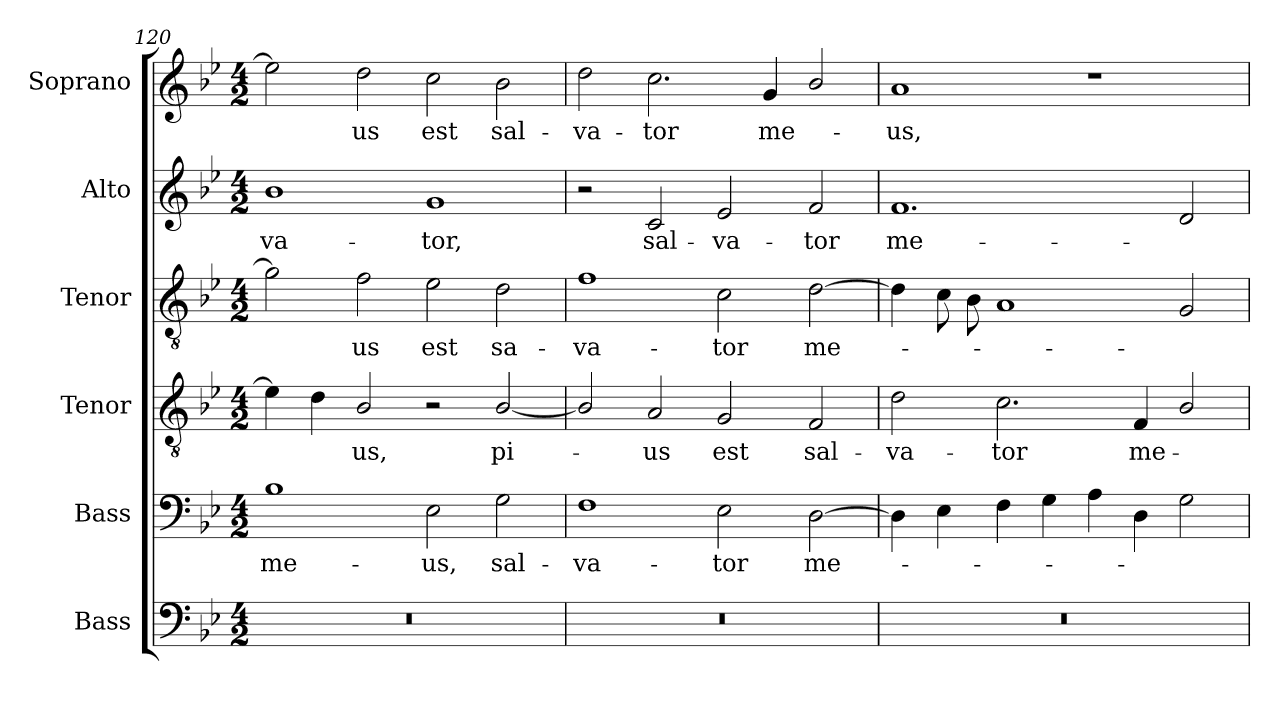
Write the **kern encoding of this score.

**kern	**kern	**text	**kern	**text	**kern	**text	**kern	**text	**kern	**text
*part6	*part5	*part5	*part4	*part4	*part3	*part3	*part2	*part2	*part1	*part1
*staff6	*staff5	*staff5	*staff4	*staff4	*staff3	*staff3	*staff2	*staff2	*staff1	*staff1
*I"Bass	*I"Bass	*	*I"Tenor	*	*I"Tenor	*	*I"Alto	*	*I"Soprano	*
*I'B2.	*I'B1.	*	*I'T2.	*	*I'T1.	*	*I'A.	*	*I'S.	*
*clefF4	*clefF4	*	*clefGv2	*	*clefGv2	*	*clefG2	*	*clefG2	*
*	*	*	*ITrd7c12	*	*ITrd7c12	*	*	*	*	*
*k[b-e-]	*k[b-e-]	*	*k[b-e-]	*	*k[b-e-]	*	*k[b-e-]	*	*k[b-e-]	*
*B-:	*B-:	*	*B-:	*	*B-:	*	*B-:	*	*B-:	*
*M4/2	*M4/2	*	*M4/2	*	*M4/2	*	*M4/2	*	*M4/2	*
=120	=120	=120	=120	=120	=120	=120	=120	=120	=120	=120
!LO:N:vis=1	!	!	!	!	!	!	!	!	!	!
!	!	!LO:LY:b:color=#000000	!	!	!	!	!	!	!	!
!	!	!	!	!	!	!	!	!LO:LY:b:color=#000000	!	!
0r	1B-i	me-	4E-i\]	.	2Gi\]	.	1b-i	-va-	2ee-i\]	.
.	.	.	4Di\	.	.	.	.	.	.	.
!	!	!	!	!LO:LY:b:color=#000000	!	!	!	!	!	!
!	!	!	!	!	!	!LO:LY:b:color=#000000	!	!	!	!
!	!	!	!	!	!	!	!	!	!	!LO:LY:b:color=#000000
.	.	.	2BB-i/	-us,	2Fi\	-us	.	.	2ddi\	-us
!	!	!LO:LY:b:color=#000000	!	!	!	!	!	!	!	!
!	!	!	!	!	!	!LO:LY:b:color=#000000	!	!	!	!
!	!	!	!	!	!	!	!	!LO:LY:b:color=#000000	!	!
!	!	!	!	!	!	!	!	!	!	!LO:LY:b:color=#000000
.	2E-i\	-us,	2r	.	2E-i\	est	1gi	-tor,	2cci\	est
!	!	!LO:LY:b:color=#000000	!	!	!	!	!	!	!	!
!	!	!	!	!LO:LY:b:color=#000000	!	!	!	!	!	!
!	!	!	!	!	!	!LO:LY:b:color=#000000	!	!	!	!
!	!	!	!	!	!	!	!	!	!	!LO:LY:b:color=#000000
.	2Gi\	sal-	[<2BB-i/	pi-	2Di\	sa-	.	.	2b-i\	sal-
=121	=121	=121	=121	=121	=121	=121	=121	=121	=121	=121
!LO:N:vis=1	!	!	!	!	!	!	!	!	!	!
!	!	!LO:LY:b:color=#000000	!	!	!	!	!	!	!	!
!	!	!	!	!	!	!LO:LY:b:color=#000000	!	!	!	!
!	!	!	!	!	!	!	!	!	!	!LO:LY:b:color=#000000
0r	1Fi	-va-	2BB-i/]	.	1Fi	-va-	2r	.	2ddi\	-va-
!	!	!	!	!LO:LY:b:color=#000000	!	!	!	!	!	!
!	!	!	!	!	!	!	!	!LO:LY:b:color=#000000	!	!
!	!	!	!	!	!	!	!	!	!	!LO:LY:b:color=#000000
.	.	.	2AAi/	-us	.	.	2ci/	sal-	2.cci\	-tor
!	!	!LO:LY:b:color=#000000	!	!	!	!	!	!	!	!
!	!	!	!	!LO:LY:b:color=#000000	!	!	!	!	!	!
!	!	!	!	!	!	!LO:LY:b:color=#000000	!	!	!	!
!	!	!	!	!	!	!	!	!LO:LY:b:color=#000000	!	!
.	2E-i\	-tor	2GGi/	est	2Ci\	-tor	2e-i/	-va-	.	.
!	!	!	!	!	!	!	!	!	!	!LO:LY:b:color=#000000
.	.	.	.	.	.	.	.	.	4gi/	me-
!	!	!LO:LY:b:color=#000000	!	!	!	!	!	!	!	!
!	!	!	!	!LO:LY:b:color=#000000	!	!	!	!	!	!
!	!	!	!	!	!	!LO:LY:b:color=#000000	!	!	!	!
!	!	!	!	!	!	!	!	!LO:LY:b:color=#000000	!	!
.	[>2Di\	me-	2FFi/	sal-	[>2Di\	me-	2fi/	-tor	2b-i/	.
=122	=122	=122	=122	=122	=122	=122	=122	=122	=122	=122
!LO:N:vis=1	!	!	!	!	!	!	!	!	!	!
!	!	!	!	!LO:LY:b:color=#000000	!	!	!	!	!	!
!	!	!	!	!	!	!	!	!LO:LY:b:color=#000000	!	!
!	!	!	!	!	!	!	!	!	!	!LO:LY:b:color=#000000
0r	4Di\]	.	2Di\	-va-	4Di\]	.	1.fi	me-	1ai	-us,
.	4E-i\	.	.	.	8Ci\	.	.	.	.	.
.	.	.	.	.	8BB-i\	.	.	.	.	.
!	!	!	!	!LO:LY:b:color=#000000	!	!	!	!	!	!
.	4Fi\	.	2.Ci\	-tor	1AAi	.	.	.	.	.
.	4Gi\	.	.	.	.	.	.	.	.	.
.	4Ai\	.	.	.	.	.	.	.	1r	.
!	!	!	!	!LO:LY:b:color=#000000	!	!	!	!	!	!
.	4Di\	.	4FFi/	me-	.	.	.	.	.	.
.	2Gi\	.	2BB-i/	.	2GGi/	.	2di/	.	.	.
=	=	=	=	=	=	=	=	=	=	=
*-	*-	*-	*-	*-	*-	*-	*-	*-	*-	*-
